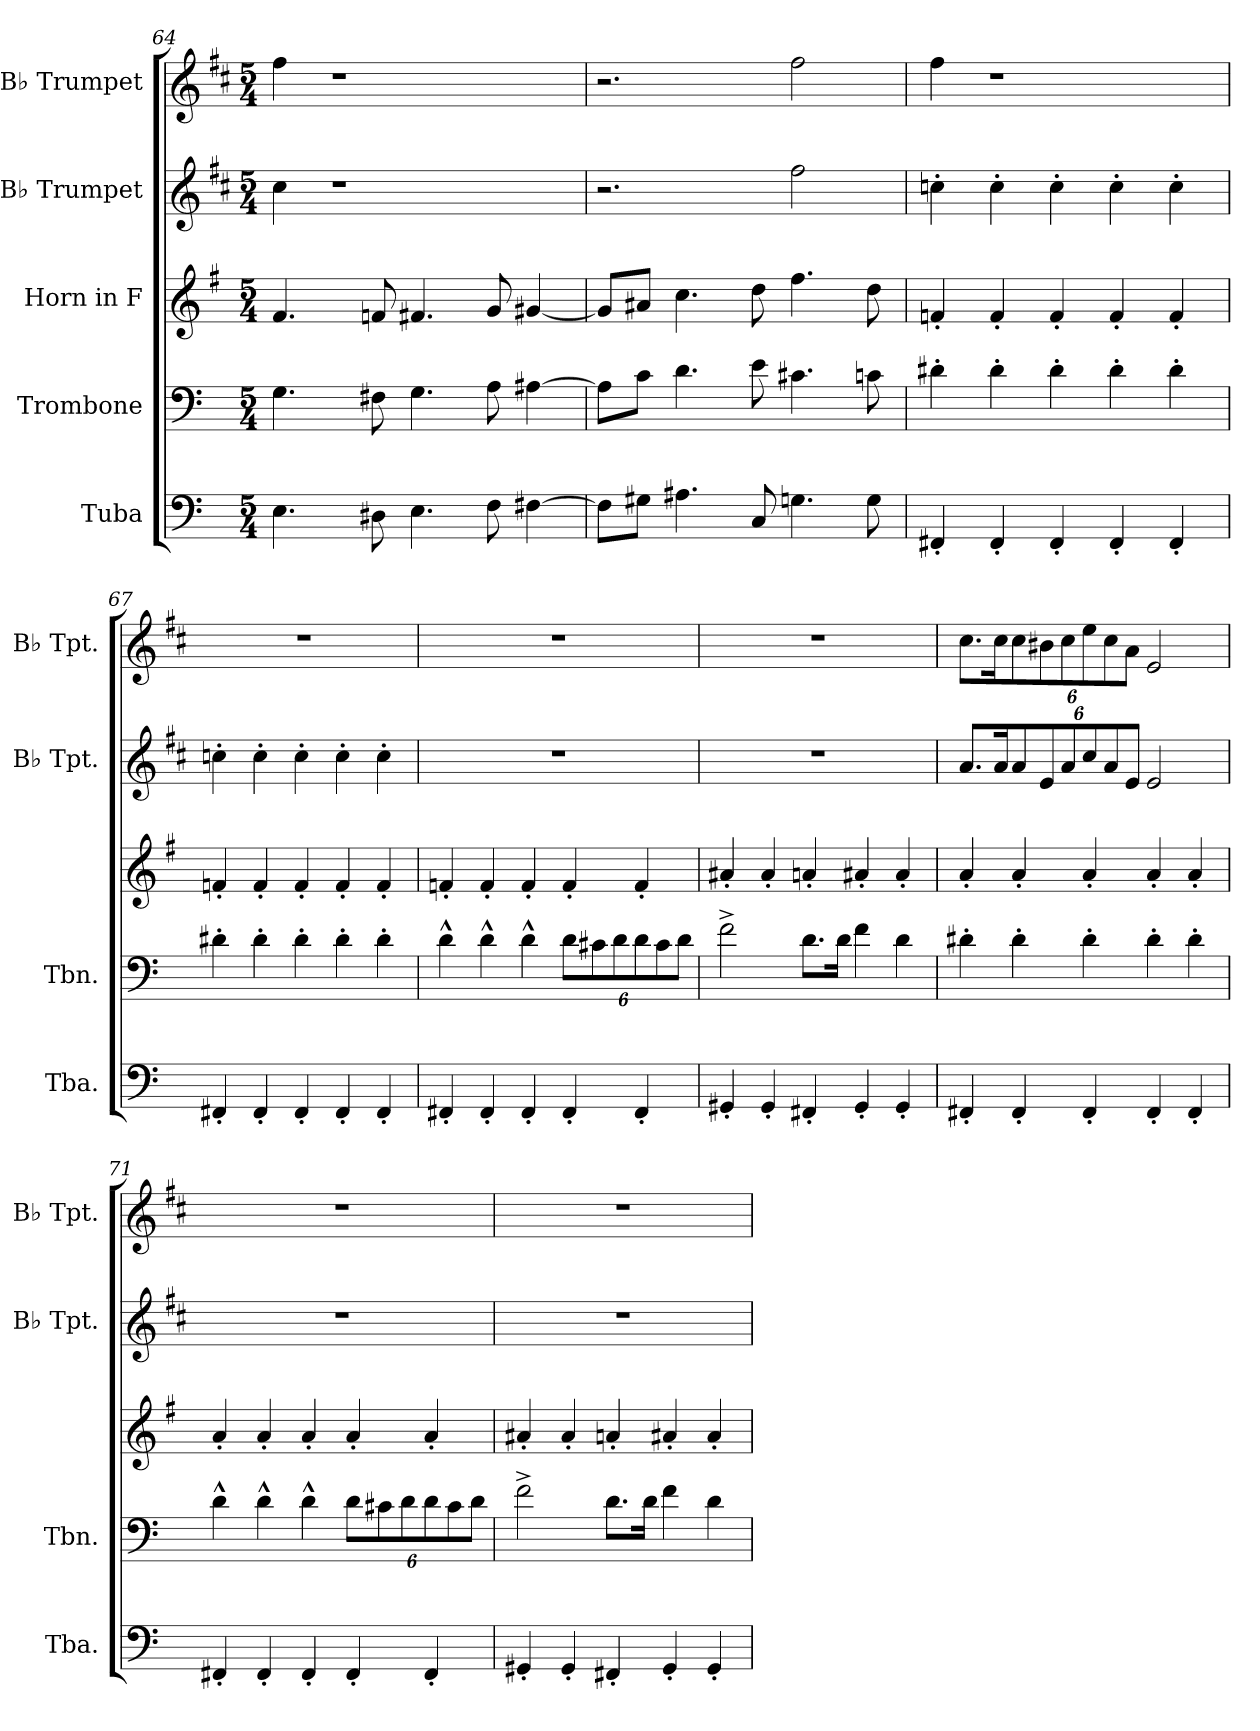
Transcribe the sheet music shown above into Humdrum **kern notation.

**kern	**kern	**kern	**kern	**kern
*part5	*part4	*part3	*part2	*part1
*staff5	*staff4	*staff3	*staff2	*staff1
*I"Tuba	*I"Trombone	*I"Horn in F	*I"B♭ Trumpet	*I"B♭ Trumpet
*I'Tba.	*I'Tbn.	*	*I'B♭ Tpt.	*I'B♭ Tpt.
!!LO:PB:g=z
*clefF4	*clefF4	*clefG2	*clefG2	*clefG2
*	*	*ITrd4c7	*ITrd1c2	*ITrd1c2
*k[]	*k[]	*k[]	*k[]	*k[]
*M5/4	*M5/4	*M5/4	*M5/4	*M5/4
=64	=64	=64	=64	=64
4.E\	4.G\	4.B/	4b\	4ee\
.	.	.	1r	1r
8D#X\	8F#X\	8B-X/	.	.
4.E\	4.G\	4.Bn/	.	.
8F\	8A\	8c/	.	.
[4F#X\	[4A#X\	[4c#X/	.	.
=65	=65	=65	=65	=65
8F#\L]	8A#\L]	8c#/L]	2.r	2.r
8G#X\J	8c\J	8d#X/J	.	.
4.A#X\	4.d\	4.f\	.	.
8C/	8e\	8g\	.	.
4.Gn\	4.c#X\	4.b\	2ee\	2ee\
8G\	8cn\	8g\	.	.
=66	=66	=66	=66	=66
4FF#X'/	4d#X'\	4B-X'/	4b-X'\	4ee\
4FF#'/	4d#'\	4B-'/	4b-'\	1r
4FF#'/	4d#'\	4B-'/	4b-'\	.
4FF#'/	4d#'\	4B-'/	4b-'\	.
4FF#'/	4d#'\	4B-'/	4b-'\	.
=67	=67	=67	=67	=67
4FF#X'/	4d#X'\	4B-X'/	4b-X'\	4%5r
4FF#'/	4d#'\	4B-'/	4b-'\	.
4FF#'/	4d#'\	4B-'/	4b-'\	.
4FF#'/	4d#'\	4B-'/	4b-'\	.
4FF#'/	4d#'\	4B-'/	4b-'\	.
!!LO:LB:g=z
=68	=68	=68	=68	=68
4FF#X'/	4d^^\	4B-X'/	4%5r	4%5r
4FF#'/	4d^^\	4B-'/	.	.
4FF#'/	4d^^\	4B-'/	.	.
*	*Xbrackettup	*	*	*
4FF#'/	12d\L	4B-'/	.	.
.	12c#X\	.	.	.
.	12d\	.	.	.
4FF#'/	12d\	4B-'/	.	.
.	12c#\	.	.	.
.	12d\J	.	.	.
=69	=69	=69	=69	=69
4GG#X'/	2f^\	4d#X'/	4%5r	4%5r
4GG#'/	.	4d#'/	.	.
4FF#X'/	8.d\L	4dn'/	.	.
.	16d\Jk	.	.	.
4GG#'/	4f\	4d#X'/	.	.
4GG#'/	4d\	4d#'/	.	.
=70	=70	=70	=70	=70
4FF#X'/	4d#X'\	4d'/	8.g/L	8.b\L
.	.	.	16g/K	16b\K
*	*	*	*Xbrackettup	*Xbrackettup
4FF#'/	4d#'\	4d'/	12g/	12b\
.	.	.	12d/	12a#X\
.	.	.	12g/	12b\
4FF#'/	4d#'\	4d'/	12b/	12dd\
.	.	.	12g/	12b\
.	.	.	12d/J	12g\J
4FF#'/	4d#'\	4d'/	2d/	2d/
4FF#'/	4d#'\	4d'/	.	.
!!LO:PB:g=z
=71	=71	=71	=71	=71
4FF#X'/	4d^^\	4d'/	4%5r	4%5r
4FF#'/	4d^^\	4d'/	.	.
4FF#'/	4d^^\	4d'/	.	.
4FF#'/	12d\L	4d'/	.	.
.	12c#X\	.	.	.
.	12d\	.	.	.
4FF#'/	12d\	4d'/	.	.
.	12c#\	.	.	.
.	12d\J	.	.	.
=72	=72	=72	=72	=72
4GG#X'/	2f^\	4d#X'/	4%5r	4%5r
4GG#'/	.	4d#'/	.	.
4FF#X'/	8.d\L	4dn'/	.	.
.	16d\Jk	.	.	.
4GG#'/	4f\	4d#X'/	.	.
4GG#'/	4d\	4d#'/	.	.
=	=	=	=	=
*-	*-	*-	*-	*-
